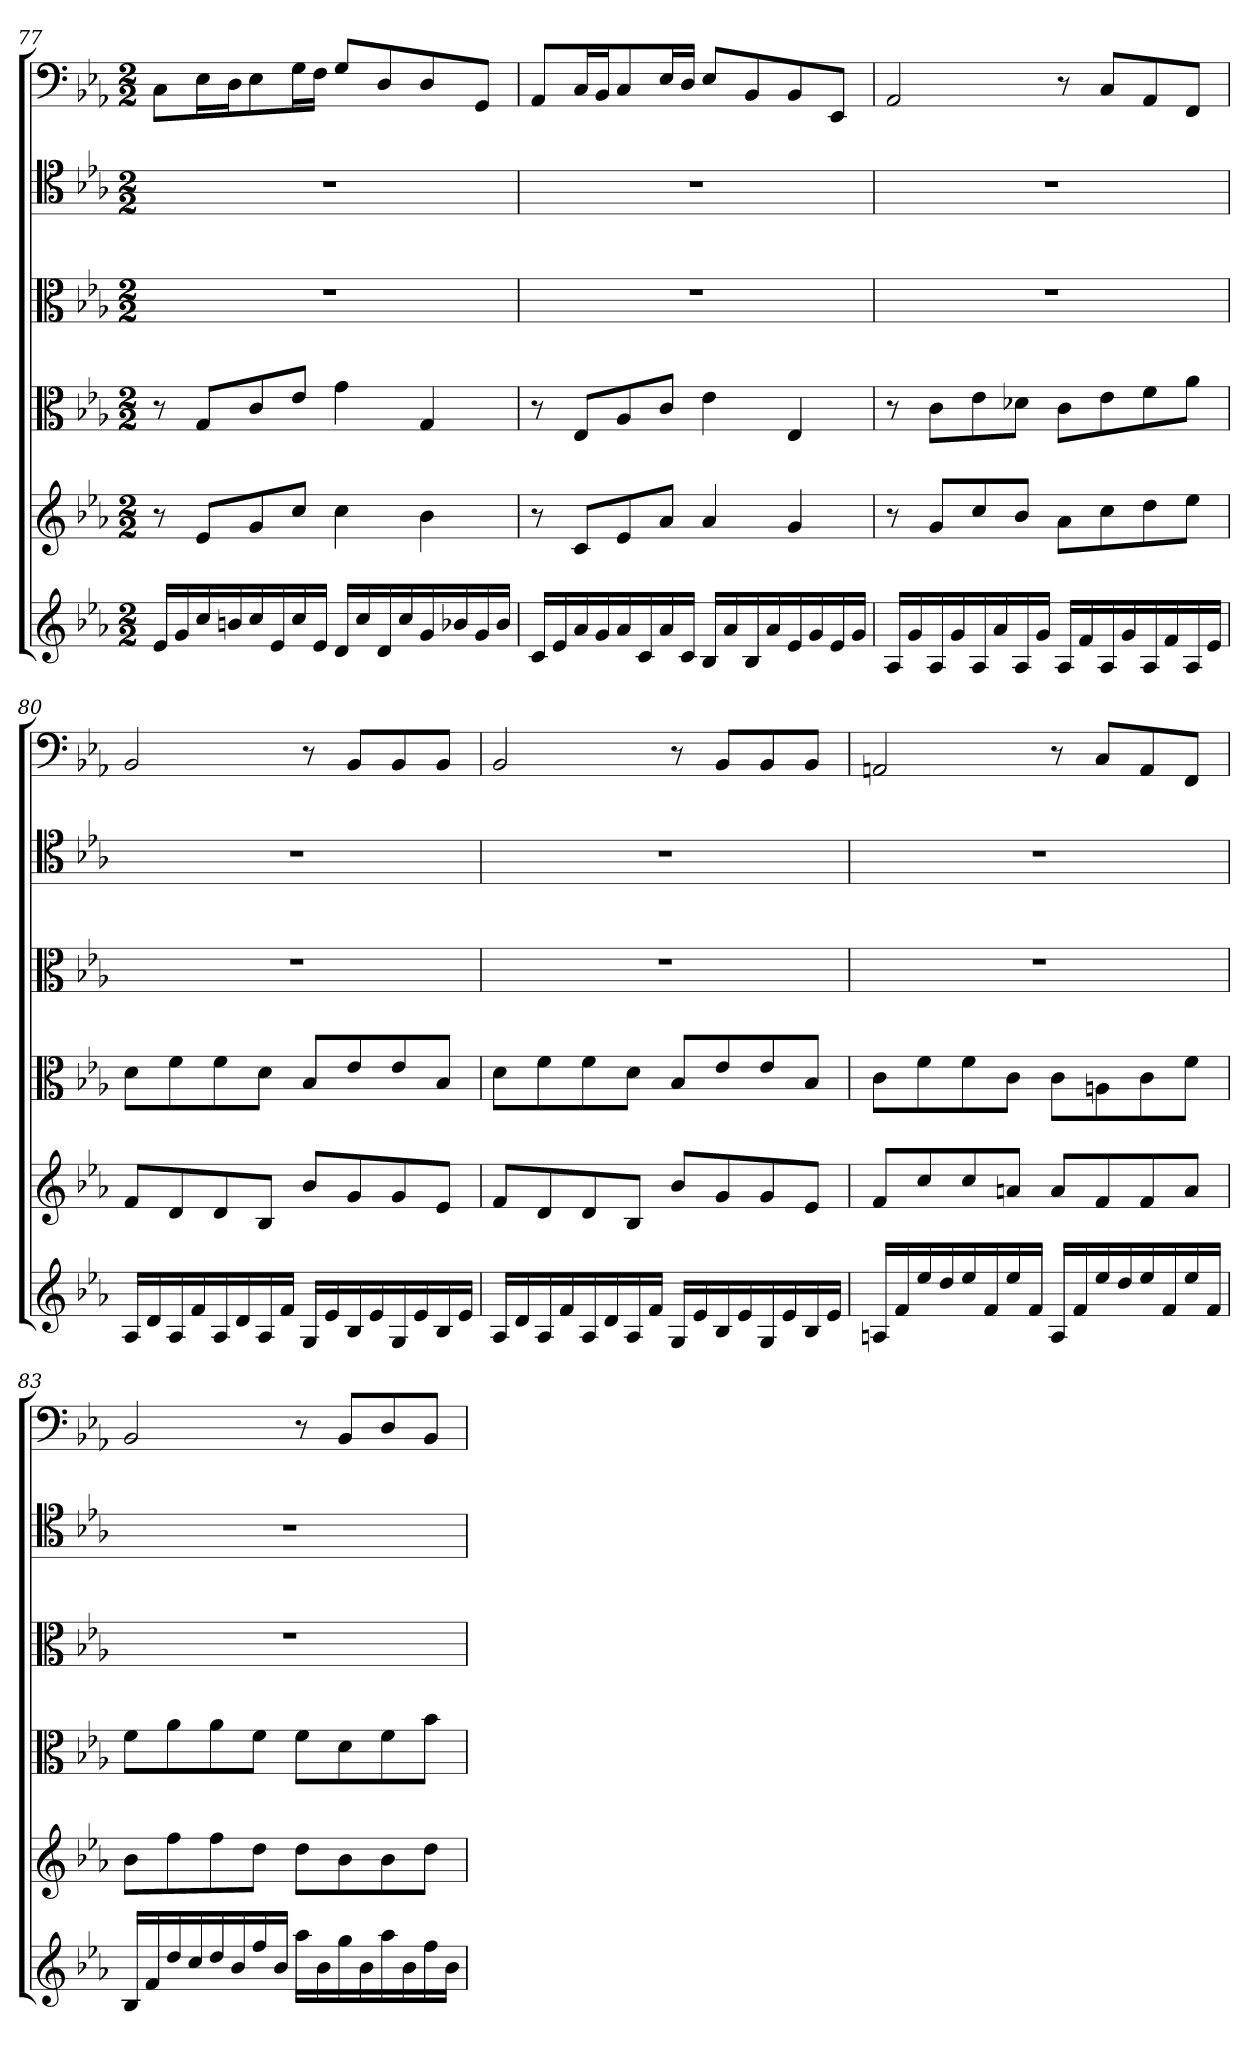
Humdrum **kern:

**kern	**kern	**kern	**kern	**kern	**kern
*part6	*part5	*part4	*part3	*part2	*part1
*staff6	*staff5	*staff4	*staff3	*staff2	*staff1
*	*	*clefC3	*clefC3	*clefC4	*clefF4
*k[b-e-a-]	*k[b-e-a-]	*k[b-e-a-]	*k[b-e-a-]	*k[b-e-a-]	*k[b-e-a-]
*E-:	*E-:	*E-:	*E-:	*E-:	*E-:
*M2/2	*M2/2	*M2/2	*M2/2	*M2/2	*M2/2
=77	=77	=77	=77	=77	=77
16e-LL	8r	8r	1r	1r	8C\L
16g	.	.	.	.	.
16cc	8e-L	8G/L	.	.	16E-\L
16bn	.	.	.	.	16D\J
16cc	8g	8c/	.	.	8E-\
16e-	.	.	.	.	.
16cc	8ccJ	8e-/J	.	.	16G\L
16e-JJ	.	.	.	.	16F\JJ
16dLL	4cc	4g	.	.	8G/L
16cc	.	.	.	.	.
16d	.	.	.	.	8D/
16cc	.	.	.	.	.
16g	4b-	4G	.	.	8D/
16b-X	.	.	.	.	.
16g	.	.	.	.	8GG/J
16b-JJ	.	.	.	.	.
=78	=78	=78	=78	=78	=78
16cLL	8r	8r	1r	1r	8AA-/L
16e-	.	.	.	.	.
16a-	8cL	8E-/L	.	.	16C/L
16g	.	.	.	.	16BB-/J
16a-	8e-	8A-/	.	.	8C/
16c	.	.	.	.	.
16a-	8a-J	8c/J	.	.	16E-/L
16cJJ	.	.	.	.	16D/JJ
16B-LL	4a-	4e-	.	.	8E-/L
16a-	.	.	.	.	.
16B-	.	.	.	.	8BB-/
16a-	.	.	.	.	.
16e-	4g	4E-	.	.	8BB-/
16g	.	.	.	.	.
16e-	.	.	.	.	8EE-/J
16gJJ	.	.	.	.	.
=79	=79	=79	=79	=79	=79
16A-LL	8r	8r	1r	1r	2AA-
16g	.	.	.	.	.
16A-	8gL	8c\L	.	.	.
16g	.	.	.	.	.
16A-	8cc	8e-\	.	.	.
16a-	.	.	.	.	.
16A-	8b-J	8d-X\J	.	.	.
16gJJ	.	.	.	.	.
16A-LL	8a-L	8c\L	.	.	8r
16f	.	.	.	.	.
16A-	8cc	8e-\	.	.	8C/L
16g	.	.	.	.	.
16A-	8dd	8f\	.	.	8AA-/
16f	.	.	.	.	.
16A-	8ee-J	8a-\J	.	.	8FF/J
16e-JJ	.	.	.	.	.
=80	=80	=80	=80	=80	=80
16A-LL	8fL	8d\L	1r	1r	2BB-
16d	.	.	.	.	.
16A-	8d	8f\	.	.	.
16f	.	.	.	.	.
16A-	8d	8f\	.	.	.
16d	.	.	.	.	.
16A-	8B-J	8d\J	.	.	.
16fJJ	.	.	.	.	.
16GLL	8b-L	8B-/L	.	.	8r
16e-	.	.	.	.	.
16B-	8g	8e-/	.	.	8BB-/L
16e-	.	.	.	.	.
16G	8g	8e-/	.	.	8BB-/
16e-	.	.	.	.	.
16B-	8e-J	8B-/J	.	.	8BB-/J
16e-JJ	.	.	.	.	.
=81	=81	=81	=81	=81	=81
16A-LL	8fL	8d\L	1r	1r	2BB-
16d	.	.	.	.	.
16A-	8d	8f\	.	.	.
16f	.	.	.	.	.
16A-	8d	8f\	.	.	.
16d	.	.	.	.	.
16A-	8B-J	8d\J	.	.	.
16fJJ	.	.	.	.	.
16GLL	8b-L	8B-/L	.	.	8r
16e-	.	.	.	.	.
16B-	8g	8e-/	.	.	8BB-/L
16e-	.	.	.	.	.
16G	8g	8e-/	.	.	8BB-/
16e-	.	.	.	.	.
16B-	8e-J	8B-/J	.	.	8BB-/J
16e-JJ	.	.	.	.	.
=82	=82	=82	=82	=82	=82
16AnLL	8fL	8c\L	1r	1r	2AAn
16f	.	.	.	.	.
16ee-	8cc	8f\	.	.	.
16dd	.	.	.	.	.
16ee-	8cc	8f\	.	.	.
16f	.	.	.	.	.
16ee-	8anJ	8c\J	.	.	.
16fJJ	.	.	.	.	.
16ALL	8aL	8c\L	.	.	8r
16f	.	.	.	.	.
16ee-	8f	8An\	.	.	8C/L
16dd	.	.	.	.	.
16ee-	8f	8c\	.	.	8AA/
16f	.	.	.	.	.
16ee-	8aJ	8f\J	.	.	8FF/J
16fJJ	.	.	.	.	.
=83	=83	=83	=83	=83	=83
16B-LL	8b-L	8f\L	1r	1r	2BB-
16f	.	.	.	.	.
16dd	8ff	8a-\	.	.	.
16cc	.	.	.	.	.
16dd	8ff	8a-\	.	.	.
16b-	.	.	.	.	.
16ff	8ddJ	8f\J	.	.	.
16b-JJ	.	.	.	.	.
16aa-LL	8ddL	8f\L	.	.	8r
16b-	.	.	.	.	.
16gg	8b-	8d\	.	.	8BB-/L
16b-	.	.	.	.	.
16aa-	8b-	8f\	.	.	8D/
16b-	.	.	.	.	.
16ff	8ddJ	8b-\J	.	.	8BB-/J
16b-JJ	.	.	.	.	.
=	=	=	=	=	=
*-	*-	*-	*-	*-	*-
